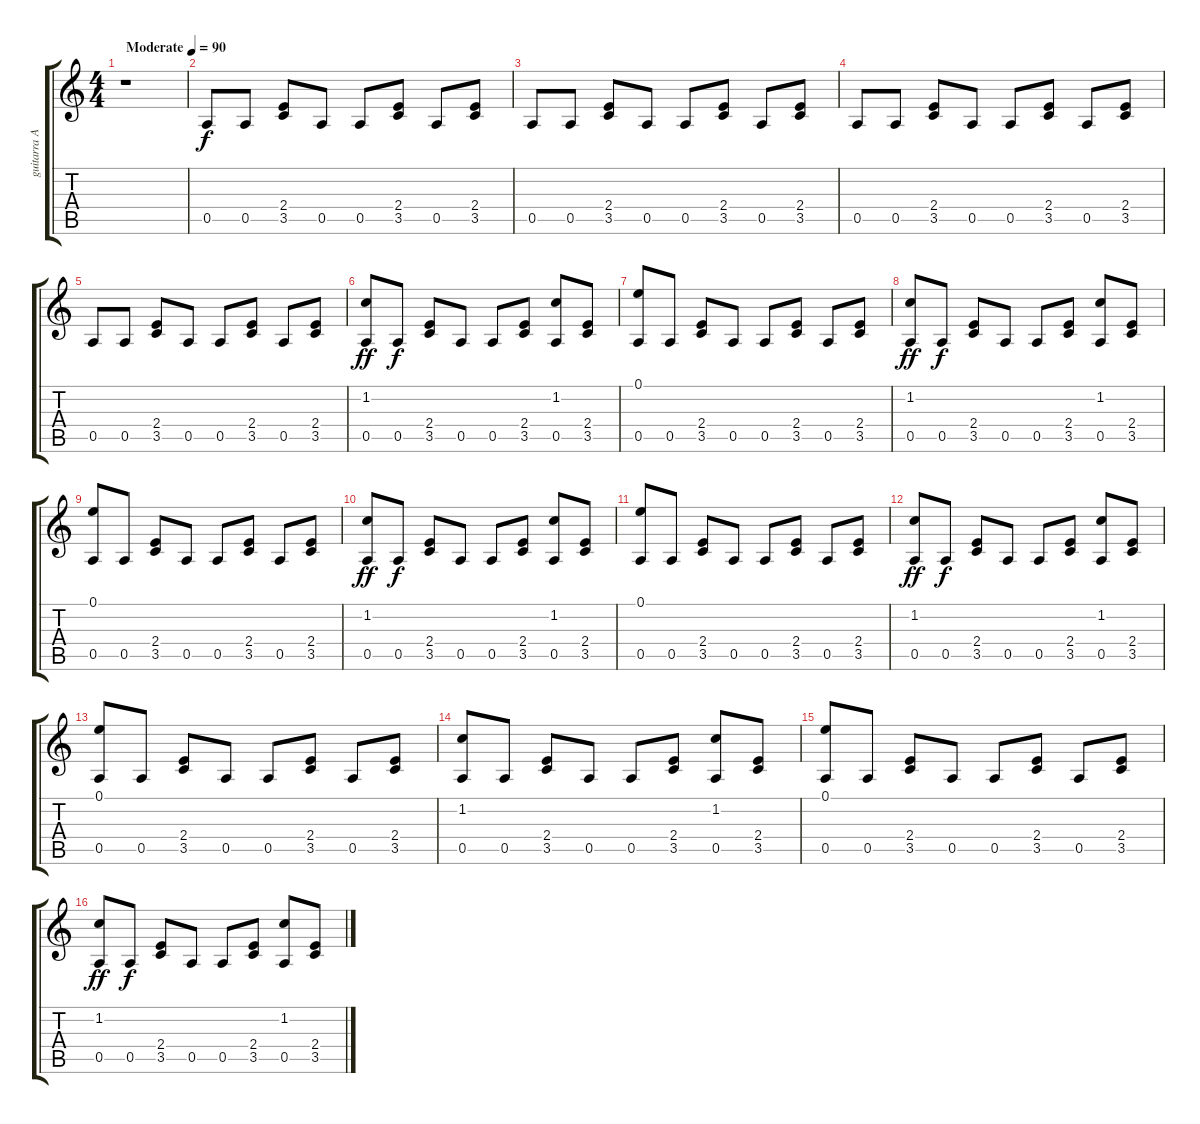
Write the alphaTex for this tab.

\track ("guitarra ACUSTICA" "guitarra A") {instrument acousticguitarnylon}
\staff {score tabs}
\tuning (E4 B3 G3 D3 A2 E2) {hide}
\ts (4 4)
\tempo (90 "Moderate")
\clef g2
\ks c
r.1{dy f instrument acousticguitarnylon} |
0.5.8 0.5.8 (2.4 3.5).8 0.5.8 0.5.8 (2.4 3.5).8 0.5.8 (2.4 3.5).8 |
0.5.8 0.5.8 (2.4 3.5).8 0.5.8 0.5.8 (2.4 3.5).8 0.5.8 (2.4 3.5).8 |
0.5.8 0.5.8 (2.4 3.5).8 0.5.8 0.5.8 (2.4 3.5).8 0.5.8 (2.4 3.5).8 |
0.5.8 0.5.8 (2.4 3.5).8 0.5.8 0.5.8 (2.4 3.5).8 0.5.8 (2.4 3.5).8 |
(1.2 0.5).8{dy ff} 0.5.8{dy f} (2.4 3.5).8 0.5.8 0.5.8 (2.4 3.5).8 (1.2 0.5).8 (2.4 3.5).8 |
(0.1 0.5).8 0.5.8 (2.4 3.5).8 0.5.8 0.5.8 (2.4 3.5).8 0.5.8 (2.4 3.5).8 |
(1.2 0.5).8{dy ff} 0.5.8{dy f} (2.4 3.5).8 0.5.8 0.5.8 (2.4 3.5).8 (1.2 0.5).8 (2.4 3.5).8 |
(0.1 0.5).8 0.5.8 (2.4 3.5).8 0.5.8 0.5.8 (2.4 3.5).8 0.5.8 (2.4 3.5).8 |
(1.2 0.5).8{dy ff} 0.5.8{dy f} (2.4 3.5).8 0.5.8 0.5.8 (2.4 3.5).8 (1.2 0.5).8 (2.4 3.5).8 |
(0.1 0.5).8 0.5.8 (2.4 3.5).8 0.5.8 0.5.8 (2.4 3.5).8 0.5.8 (2.4 3.5).8 |
(1.2 0.5).8{dy ff} 0.5.8{dy f} (2.4 3.5).8 0.5.8 0.5.8 (2.4 3.5).8 (1.2 0.5).8 (2.4 3.5).8 |
(0.1 0.5).8 0.5.8 (2.4 3.5).8 0.5.8 0.5.8 (2.4 3.5).8 0.5.8 (2.4 3.5).8 |
(1.2 0.5).8 0.5.8 (2.4 3.5).8 0.5.8 0.5.8 (2.4 3.5).8 (1.2 0.5).8 (2.4 3.5).8 |
(0.1 0.5).8 0.5.8 (2.4 3.5).8 0.5.8 0.5.8 (2.4 3.5).8 0.5.8 (2.4 3.5).8 |
(1.2 0.5).8{dy ff} 0.5.8{dy f} (2.4 3.5).8 0.5.8 0.5.8 (2.4 3.5).8 (1.2 0.5).8 (2.4 3.5).8
